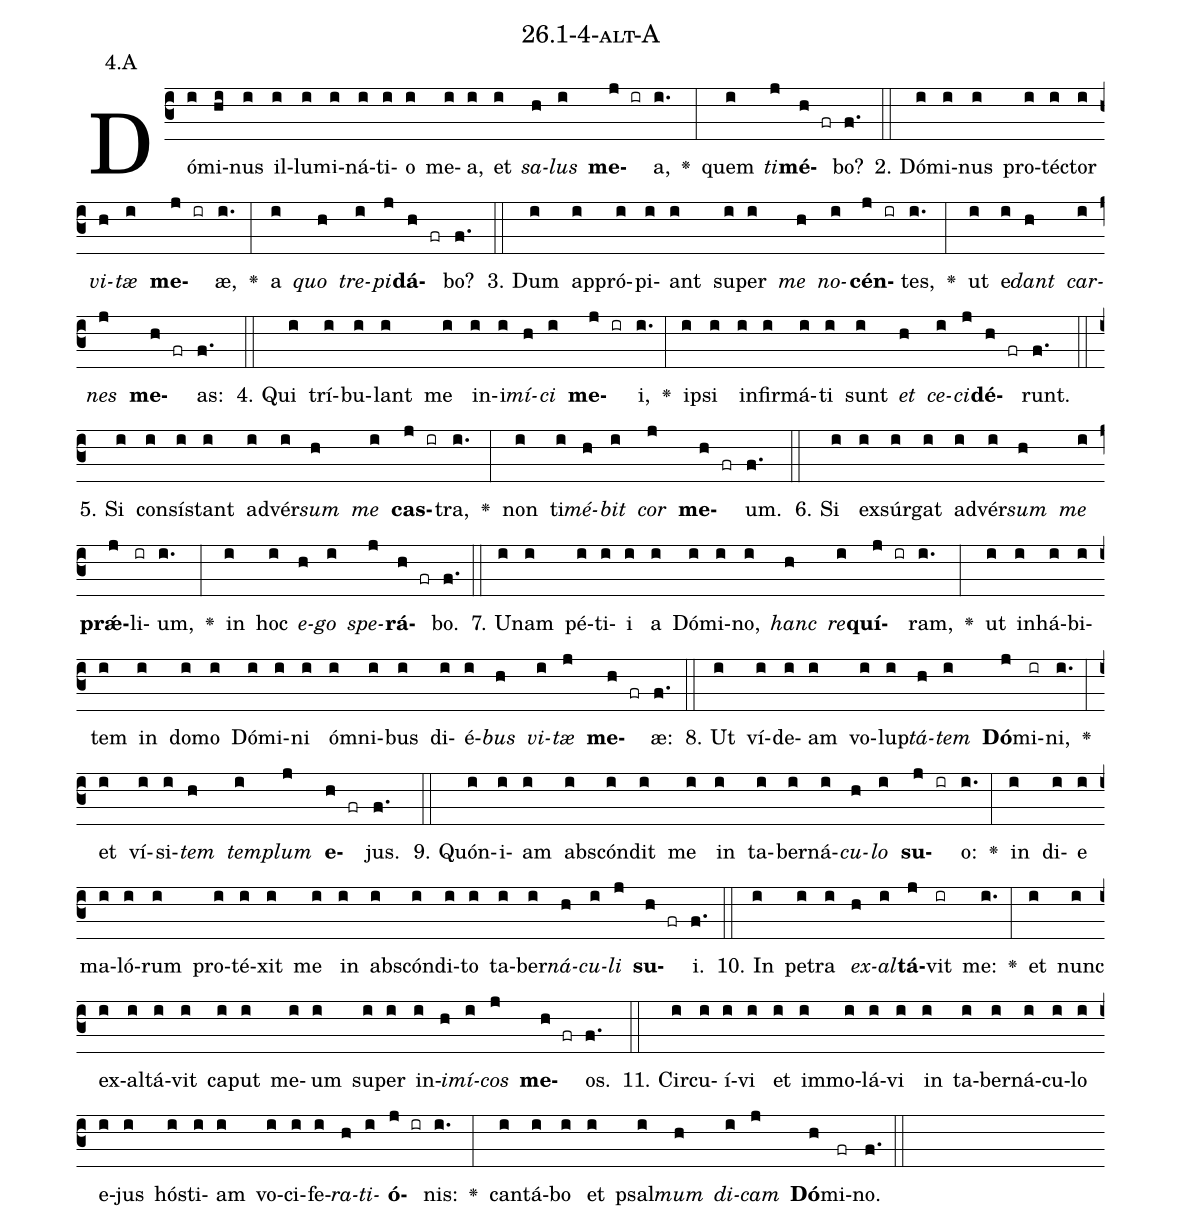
name: 26.1-4-alt-A;
annotation: 4.A;
%%
(c3)Dó(i)mi(hi)nus(i) il(i)lu(i)mi(i)ná(i)ti(i)o(i) me(i)a,(i) et(i) <i>sa</i>(h)<i>lus</i>(i) <b>me</b>(j ir)a,(i.) <v>\greheightstar</v>(:) quem(i) <i>ti</i>(j)<b>mé</b>(h fr)bo?(f.) (::)
2. Dó(i)mi(i)nus(i) pro(i)téc(i)tor(i) <i>vi</i>(h)<i>tæ</i>(i) <b>me</b>(j ir)æ,(i.) <v>\greheightstar</v>(:) a(i) <i>quo</i>(h) <i>tre</i>(i)<i>pi</i>(j)<b>dá</b>(h fr)bo?(f.) (::)
3. Dum(i) ap(i)pró(i)pi(i)ant(i) su(i)per(i) <i>me</i>(h) <i>no</i>(i)<b>cén</b>(j ir)tes,(i.) <v>\greheightstar</v>(:) ut(i) e(i)<i>dant</i>(h) <i>car</i>(i)<i>nes</i>(j) <b>me</b>(h fr)as:(f.) (::)
4. Qui(i) trí(i)bu(i)lant(i) me(i) in(i)i(i)<i>mí</i>(h)<i>ci</i>(i) <b>me</b>(j ir)i,(i.) <v>\greheightstar</v>(:) ip(i)si(i) in(i)fir(i)má(i)ti(i) sunt(i) <i>et</i>(h) <i>ce</i>(i)<i>ci</i>(j)<b>dé</b>(h fr)runt.(f.) (::)
5. Si(i) con(i)sís(i)tant(i) ad(i)vér(i)<i>sum</i>(h) <i>me</i>(i) <b>cas</b>(j ir)tra,(i.) <v>\greheightstar</v>(:) non(i) ti(i)<i>mé</i>(h)<i>bit</i>(i) <i>cor</i>(j) <b>me</b>(h fr)um.(f.) (::)
6. Si(i) ex(i)súr(i)gat(i) ad(i)vér(i)<i>sum</i>(h) <i>me</i>(i) <b>prǽ</b>(j)li(ir)um,(i.) <v>\greheightstar</v>(:) in(i) hoc(i) <i>e</i>(h)<i>go</i>(i) <i>spe</i>(j)<b>rá</b>(h fr)bo.(f.) (::)
7. U(i)nam(i) pé(i)ti(i)i(i) a(i) Dó(i)mi(i)no,(i) <i>hanc</i>(h) <i>re</i>(i)<b>quí</b>(j ir)ram,(i.) <v>\greheightstar</v>(:) ut(i) in(i)há(i)bi(i)tem(i) in(i) do(i)mo(i) Dó(i)mi(i)ni(i) óm(i)ni(i)bus(i) di(i)é(i)<i>bus</i>(h) <i>vi</i>(i)<i>tæ</i>(j) <b>me</b>(h fr)æ:(f.) (::)
8. Ut(i) ví(i)de(i)am(i) vo(i)lup(i)<i>tá</i>(h)<i>tem</i>(i) <b>Dó</b>(j)mi(ir)ni,(i.) <v>\greheightstar</v>(:) et(i) ví(i)si(i)<i>tem</i>(h) <i>tem</i>(i)<i>plum</i>(j) <b>e</b>(h fr)jus.(f.) (::)
9. Quón(i)i(i)am(i) abs(i)cón(i)dit(i) me(i) in(i) ta(i)ber(i)ná(i)<i>cu</i>(h)<i>lo</i>(i) <b>su</b>(j ir)o:(i.) <v>\greheightstar</v>(:) in(i) di(i)e(i) ma(i)ló(i)rum(i) pro(i)té(i)xit(i) me(i) in(i) abs(i)cón(i)di(i)to(i) ta(i)ber(i)<i>ná</i>(h)<i>cu</i>(i)<i>li</i>(j) <b>su</b>(h fr)i.(f.) (::)
10. In(i) pe(i)tra(i) <i>ex</i>(h)<i>al</i>(i)<b>tá</b>(j)vit(ir) me:(i.) <v>\greheightstar</v>(:) et(i) nunc(i) ex(i)al(i)tá(i)vit(i) ca(i)put(i) me(i)um(i) su(i)per(i) in(i)<i>i</i>(h)<i>mí</i>(i)<i>cos</i>(j) <b>me</b>(h fr)os.(f.) (::)
11. Cir(i)cu(i)í(i)vi(i) et(i) im(i)mo(i)lá(i)vi(i) in(i) ta(i)ber(i)ná(i)cu(i)lo(i) e(i)jus(i) hós(i)ti(i)am(i) vo(i)ci(i)fe(i)<i>ra</i>(h)<i>ti</i>(i)<b>ó</b>(j ir)nis:(i.) <v>\greheightstar</v>(:) can(i)tá(i)bo(i) et(i) psal(i)<i>mum</i>(h) <i>di</i>(i)<i>cam</i>(j) <b>Dó</b>(h)mi(fr)no.(f.) (::)
